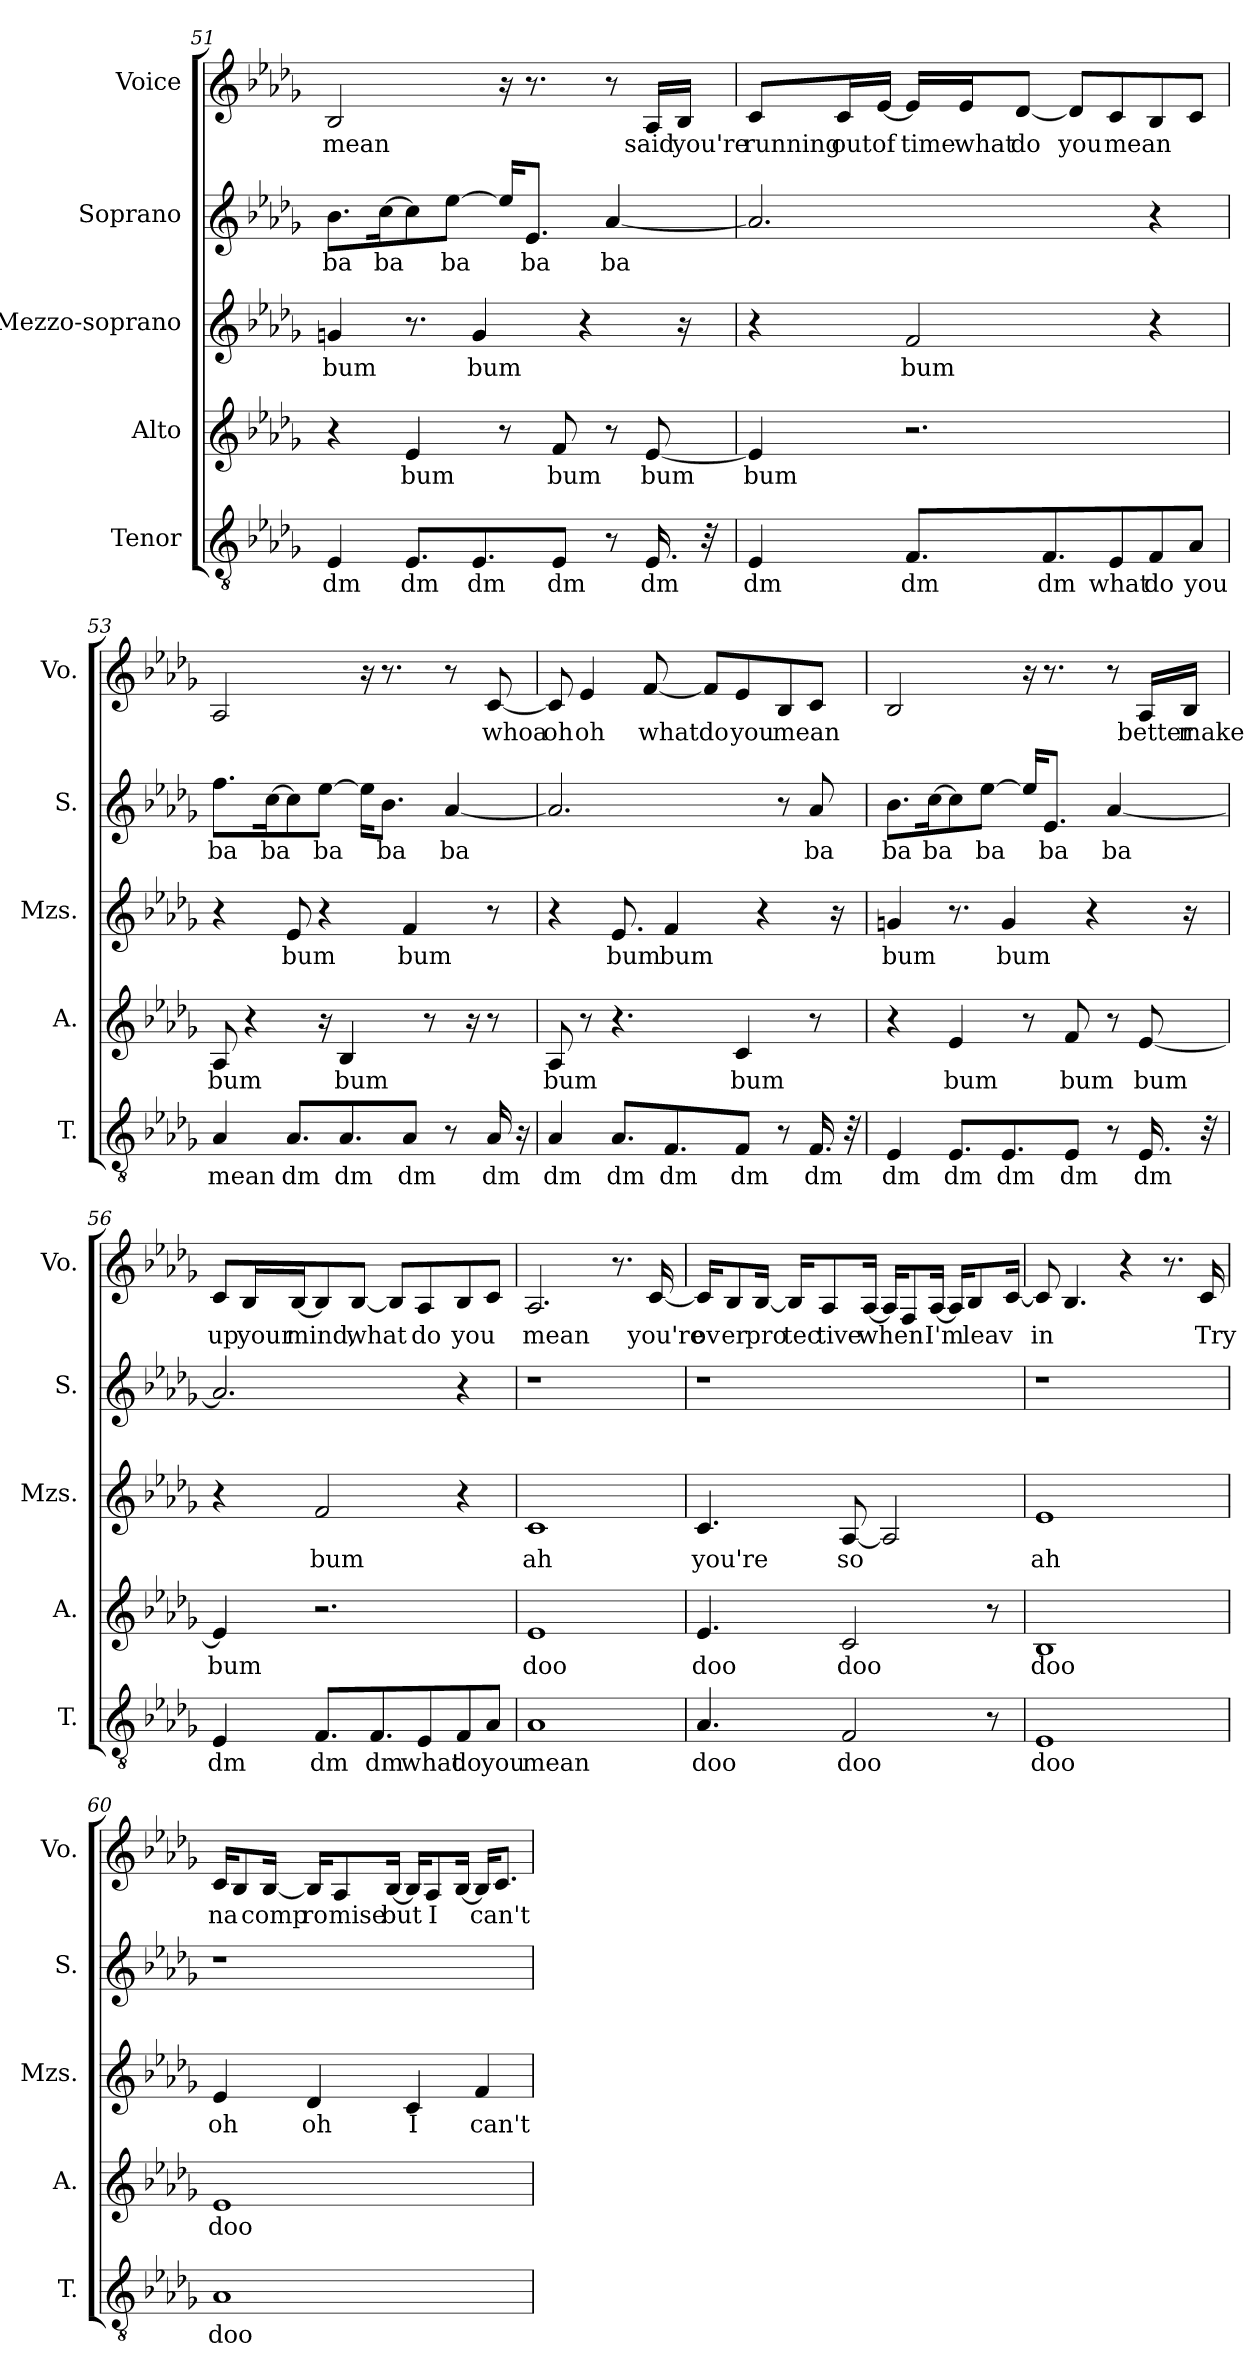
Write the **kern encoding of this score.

**kern	**text	**kern	**text	**kern	**text	**kern	**text	**kern	**text
*part5	*part5	*part4	*part4	*part3	*part3	*part2	*part2	*part1	*part1
*staff5	*staff5	*staff4	*staff4	*staff3	*staff3	*staff2	*staff2	*staff1	*staff1
*I"Tenor	*	*I"Alto	*	*I"Mezzo-soprano	*	*I"Soprano	*	*I"Voice	*
*I'T.	*	*I'A.	*	*I'Mzs.	*	*I'S.	*	*I'Vo.	*
*clefGv2	*	*clefG2	*	*clefG2	*	*clefG2	*	*clefG2	*
*k[b-e-a-d-g-]	*	*k[b-e-a-d-g-]	*	*k[b-e-a-d-g-]	*	*k[b-e-a-d-g-]	*	*k[b-e-a-d-g-]	*
=51	=51	=51	=51	=51	=51	=51	=51	=51	=51
4E-/	dm	4r	.	4gn/	bum	8.b-\L	ba	2B-/	mean
.	.	.	.	.	.	[16cc\K	ba	.	.
8.E-/L	dm	4e-/	bum	8.r	.	8cc\]	.	.	.
.	.	.	.	.	.	[8ee-\J	ba	.	.
8.E-/	dm	.	.	4g/	bum	.	.	.	.
.	.	8r	.	.	.	16ee-/KL]	.	16r	.
.	.	.	.	.	.	8.e-/J	ba	8.r	.
8E-/J	dm	8f/	bum	.	.	.	.	.	.
.	.	.	.	4r	.	.	.	.	.
8r	.	8r	.	.	.	[4a-/	ba	8r	.
16.E-/	dm	[8e-/	bum	.	.	.	.	16A-/LL	said
.	.	.	.	16r	.	.	.	16B-/JJ	you're
32r	.	.	.	.	.	.	.	.	.
!!LO:LB:g=z
=52	=52	=52	=52	=52	=52	=52	=52	=52	=52
4E-/	dm	4e-/]	bum	4r	.	2.a-/]	.	8c/L	running
.	.	.	.	.	.	.	.	16c/L	out
.	.	.	.	.	.	.	.	[16e-/JJ	of
8.F/L	dm	2.r	.	2f/	bum	.	.	16e-/LL]	time
.	.	.	.	.	.	.	.	16e-/J	what
.	.	.	.	.	.	.	.	[8d-/J	do
8.F/	dm	.	.	.	.	.	.	.	.
.	.	.	.	.	.	.	.	8d-/L]	you
8E-/	what	.	.	.	.	.	.	8c/	mean
8F/	do	.	.	4r	.	4r	.	8B-/	.
8A-/J	you	.	.	.	.	.	.	8c/J	.
=53	=53	=53	=53	=53	=53	=53	=53	=53	=53
4A-/	mean	8A-/	bum	4r	.	8.ff\L	ba	2A-/	.
.	.	4r	.	.	.	.	.	.	.
.	.	.	.	.	.	[16cc\K	ba	.	.
8.A-/L	dm	.	.	8e-/	bum	8cc\]	.	.	.
.	.	16r	.	4r	.	[8ee-\J	ba	.	.
8.A-/	dm	4B-/	bum	.	.	.	.	.	.
.	.	.	.	.	.	16ee-\KL]	.	16r	.
.	.	.	.	.	.	8.b-\J	ba	8.r	.
8A-/J	dm	.	.	4f/	bum	.	.	.	.
.	.	8r	.	.	.	.	.	.	.
8r	.	.	.	.	.	[4a-/	ba	8r	.
.	.	16r	.	.	.	.	.	.	.
16A-/	dm	8r	.	8r	.	.	.	[8c/	whoa
16r	.	.	.	.	.	.	.	.	.
!!LO:PB:g=z
=54	=54	=54	=54	=54	=54	=54	=54	=54	=54
4A-/	dm	8A-/	bum	4r	.	2.a-/]	.	8c/]	oh
.	.	8r	.	.	.	.	.	4e-/	oh
8.A-/L	dm	4.r	.	8.e-/	bum	.	.	.	.
.	.	.	.	.	.	.	.	[8f/	what
8.F/	dm	.	.	4f/	bum	.	.	.	.
.	.	.	.	.	.	.	.	8f/L]	do
8F/J	dm	4c/	bum	.	.	.	.	8e-/	you
.	.	.	.	4r	.	.	.	.	.
8r	.	.	.	.	.	8r	.	8B-/	mean
16.F/	dm	8r	.	.	.	8a-/	ba	8c/J	.
.	.	.	.	16r	.	.	.	.	.
32r	.	.	.	.	.	.	.	.	.
=55	=55	=55	=55	=55	=55	=55	=55	=55	=55
4E-/	dm	4r	.	4gn/	bum	8.b-\L	ba	2B-/	.
.	.	.	.	.	.	[16cc\K	ba	.	.
8.E-/L	dm	4e-/	bum	8.r	.	8cc\]	.	.	.
.	.	.	.	.	.	[8ee-\J	ba	.	.
8.E-/	dm	.	.	4g/	bum	.	.	.	.
.	.	8r	.	.	.	16ee-/KL]	.	16r	.
.	.	.	.	.	.	8.e-/J	ba	8.r	.
8E-/J	dm	8f/	bum	.	.	.	.	.	.
.	.	.	.	4r	.	.	.	.	.
8r	.	8r	.	.	.	[4a-/	ba	8r	.
16.E-/	dm	[8e-/	bum	.	.	.	.	16A-/LL	better
.	.	.	.	16r	.	.	.	16B-/JJ	make
32r	.	.	.	.	.	.	.	.	.
!!LO:LB:g=z
=56	=56	=56	=56	=56	=56	=56	=56	=56	=56
4E-/	dm	4e-/]	bum	4r	.	2.a-/]	.	8c/L	up
.	.	.	.	.	.	.	.	16B-/L	your
.	.	.	.	.	.	.	.	[16B-/J	mind,
8.F/L	dm	2.r	.	2f/	bum	.	.	8B-/]	.
.	.	.	.	.	.	.	.	[8B-/J	what
8.F/	dm	.	.	.	.	.	.	.	.
.	.	.	.	.	.	.	.	8B-/L]	.
8E-/	what	.	.	.	.	.	.	8A-/	do
8F/	do	.	.	4r	.	4r	.	8B-/	you
8A-/J	you	.	.	.	.	.	.	8c/J	.
=57	=57	=57	=57	=57	=57	=57	=57	=57	=57
1A-	mean	1e-	doo	1c	ah	1r	.	2.A-/	mean
.	.	.	.	.	.	.	.	8.r	.
.	.	.	.	.	.	.	.	[16c/	you're
!!LO:PB:g=z
=58	=58	=58	=58	=58	=58	=58	=58	=58	=58
4.A-/	doo	4.e-/	doo	4.c/	you're	1r	.	16c/KL]	ov
.	.	.	.	.	.	.	.	8B-/	er
.	.	.	.	.	.	.	.	[16B-/Jk	pro
.	.	.	.	.	.	.	.	16B-/KL]	tec
.	.	.	.	.	.	.	.	8A-/	tive
2F/	doo	2c/	doo	[8A-/	so	.	.	.	.
.	.	.	.	.	.	.	.	[16A-/Jk	when
.	.	.	.	2A-/]	.	.	.	16A-/KL]	.
.	.	.	.	.	.	.	.	8F/	.
.	.	.	.	.	.	.	.	[16A-/Jk	I'm
.	.	.	.	.	.	.	.	16A-/KL]	.
.	.	.	.	.	.	.	.	8B-/	leav
8r	.	8r	.	.	.	.	.	.	.
.	.	.	.	.	.	.	.	[16c/Jk	.
=59	=59	=59	=59	=59	=59	=59	=59	=59	=59
1E-	doo	1B-	doo	1e-	ah	1r	.	8c/]	in
.	.	.	.	.	.	.	.	4.B-/	.
.	.	.	.	.	.	.	.	4r	.
.	.	.	.	.	.	.	.	8.r	.
.	.	.	.	.	.	.	.	16c/	Try
!!LO:LB:g=z
=60	=60	=60	=60	=60	=60	=60	=60	=60	=60
1A-	doo	1e-	doo	4e-/	oh	1r	.	16c/KL	na
.	.	.	.	.	.	.	.	8B-/	.
.	.	.	.	.	.	.	.	[16B-/Jk	comp
.	.	.	.	4d-/	oh	.	.	16B-/KL]	ro
.	.	.	.	.	.	.	.	8A-/	mise
.	.	.	.	.	.	.	.	[16B-/Jk	but
.	.	.	.	4c/	I	.	.	16B-/KL]	.
.	.	.	.	.	.	.	.	8A-/	I
.	.	.	.	.	.	.	.	[16B-/Jk	.
.	.	.	.	4f/	can't	.	.	16B-/KL]	can't
.	.	.	.	.	.	.	.	8.c/J	.
=	=	=	=	=	=	=	=	=	=
*-	*-	*-	*-	*-	*-	*-	*-	*-	*-
